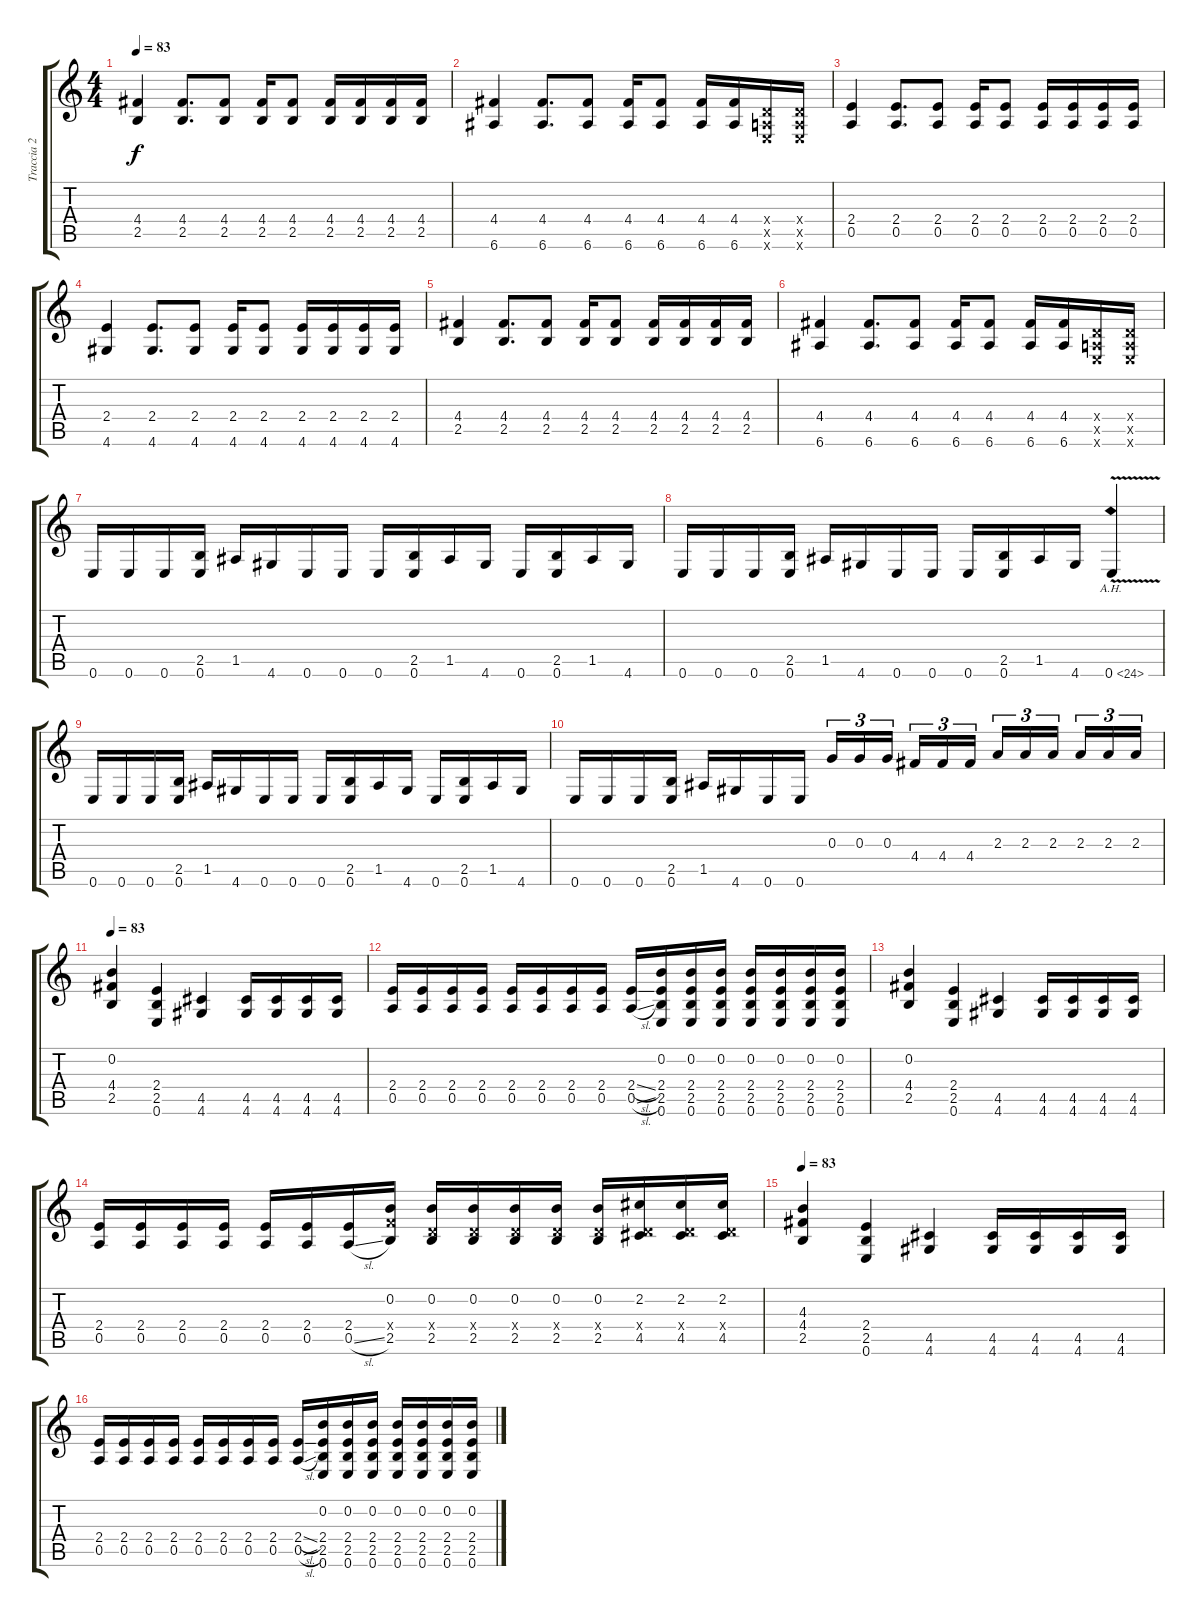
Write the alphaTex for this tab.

\track ("Traccia 2" "Traccia 2") {instrument distortionguitar}
\staff {score tabs}
\tuning (E4 B3 G3 D3 A2 E2) {hide}
\ts (4 4)
\tempo 83
\clef g2
\ks c
(4.4 2.5).4{dy f} (4.4 2.5).8{d} (4.4 2.5).8 (4.4 2.5).16 (4.4 2.5).8 (4.4 2.5).16 (4.4 2.5).16 (4.4 2.5).16 (4.4 2.5).16 |
(4.4 6.6).4 (4.4 6.6).8{d} (4.4 6.6).8 (4.4 6.6).16 (4.4 6.6).8 (4.4 6.6).16 (4.4 6.6).16 (0.4{x} 0.5{x} 0.6{x}).16 (0.4{x} 0.5{x} 0.6{x}).16 |
(2.4 0.5).4 (2.4 0.5).8{d} (2.4 0.5).8 (2.4 0.5).16 (2.4 0.5).8 (2.4 0.5).16 (2.4 0.5).16 (2.4 0.5).16 (2.4 0.5).16 |
(2.4 4.6).4 (2.4 4.6).8{d} (2.4 4.6).8 (2.4 4.6).16 (2.4 4.6).8 (2.4 4.6).16 (2.4 4.6).16 (2.4 4.6).16 (2.4 4.6).16 |
(4.4 2.5).4 (4.4 2.5).8{d} (4.4 2.5).8 (4.4 2.5).16 (4.4 2.5).8 (4.4 2.5).16 (4.4 2.5).16 (4.4 2.5).16 (4.4 2.5).16 |
(4.4 6.6).4 (4.4 6.6).8{d} (4.4 6.6).8 (4.4 6.6).16 (4.4 6.6).8 (4.4 6.6).16 (4.4 6.6).16 (0.4{x} 0.5{x} 0.6{x}).16 (0.4{x} 0.5{x} 0.6{x}).16 |
0.6.16 0.6.16 0.6.16 (2.5 0.6).16 1.5.16 4.6.16 0.6.16 0.6.16 0.6.16 (2.5 0.6).16 1.5.16 4.6.16 0.6.16 (2.5 0.6).16 1.5.16 4.6.16 |
0.6.16 0.6.16 0.6.16 (2.5 0.6).16 1.5.16 4.6.16 0.6.16 0.6.16 0.6.16 (2.5 0.6).16 1.5.16 4.6.16 0.6{ah 24 v}.4 |
0.6.16 0.6.16 0.6.16 (2.5 0.6).16 1.5.16 4.6.16 0.6.16 0.6.16 0.6.16 (2.5 0.6).16 1.5.16 4.6.16 0.6.16 (2.5 0.6).16 1.5.16 4.6.16 |
0.6.16 0.6.16 0.6.16 (2.5 0.6).16 1.5.16 4.6.16 0.6.16 0.6.16 0.3.16{tu (3 2)} 0.3.16{tu (3 2)} 0.3.16{tu (3 2) beam splitsecondary} 4.4.16{tu (3 2)} 4.4.16{tu (3 2)} 4.4.16{tu (3 2)} 2.3.16{tu (3 2)} 2.3.16{tu (3 2)} 2.3.16{tu (3 2) beam splitsecondary} 2.3.16{tu (3 2)} 2.3.16{tu (3 2)} 2.3.16{tu (3 2)} |
\tempo 83
(0.2 4.4 2.5).4{instrument distortionguitar} (2.4 2.5 0.6).4 (4.5 4.6).4 (4.5 4.6).16 (4.5 4.6).16 (4.5 4.6).16 (4.5 4.6).16 |
(2.4 0.5).16 (2.4 0.5).16 (2.4 0.5).16 (2.4 0.5).16 (2.4 0.5).16 (2.4 0.5).16 (2.4 0.5).16 (2.4 0.5).16 (2.4{sl} 0.5{sl}).16 (0.2 2.4 2.5 0.6).16 (0.2 2.4 2.5 0.6).16 (0.2 2.4 2.5 0.6).16 (0.2 2.4 2.5 0.6).16 (0.2 2.4 2.5 0.6).16 (0.2 2.4 2.5 0.6).16 (0.2 2.4 2.5 0.6).16 |
(0.2 4.4 2.5).4 (2.4 2.5 0.6).4 (4.5 4.6).4 (4.5 4.6).16 (4.5 4.6).16 (4.5 4.6).16 (4.5 4.6).16 |
(2.4 0.5).16 (2.4 0.5).16 (2.4 0.5).16 (2.4 0.5).16 (2.4 0.5).16 (2.4 0.5).16 (2.4 0.5{sl}).16 (0.2 3.4{x} 2.5).16 (0.2 0.4{x} 2.5).16 (0.2 0.4{x} 2.5).16 (0.2 0.4{x} 2.5).16 (0.2 0.4{x} 2.5).16 (0.2 0.4{x} 2.5).16 (2.2 0.4{x} 4.5).16 (2.2 0.4{x} 4.5).16 (2.2 0.4{x} 4.5).16 |
\tempo 83
(4.3 4.4 2.5).4{instrument distortionguitar} (2.4 2.5 0.6).4 (4.5 4.6).4 (4.5 4.6).16 (4.5 4.6).16 (4.5 4.6).16 (4.5 4.6).16 |
(2.4 0.5).16 (2.4 0.5).16 (2.4 0.5).16 (2.4 0.5).16 (2.4 0.5).16 (2.4 0.5).16 (2.4 0.5).16 (2.4 0.5).16 (2.4{sl} 0.5{sl}).16 (0.2 2.4 2.5 0.6).16 (0.2 2.4 2.5 0.6).16 (0.2 2.4 2.5 0.6).16 (0.2 2.4 2.5 0.6).16 (0.2 2.4 2.5 0.6).16 (0.2 2.4 2.5 0.6).16 (0.2 2.4 2.5 0.6).16
